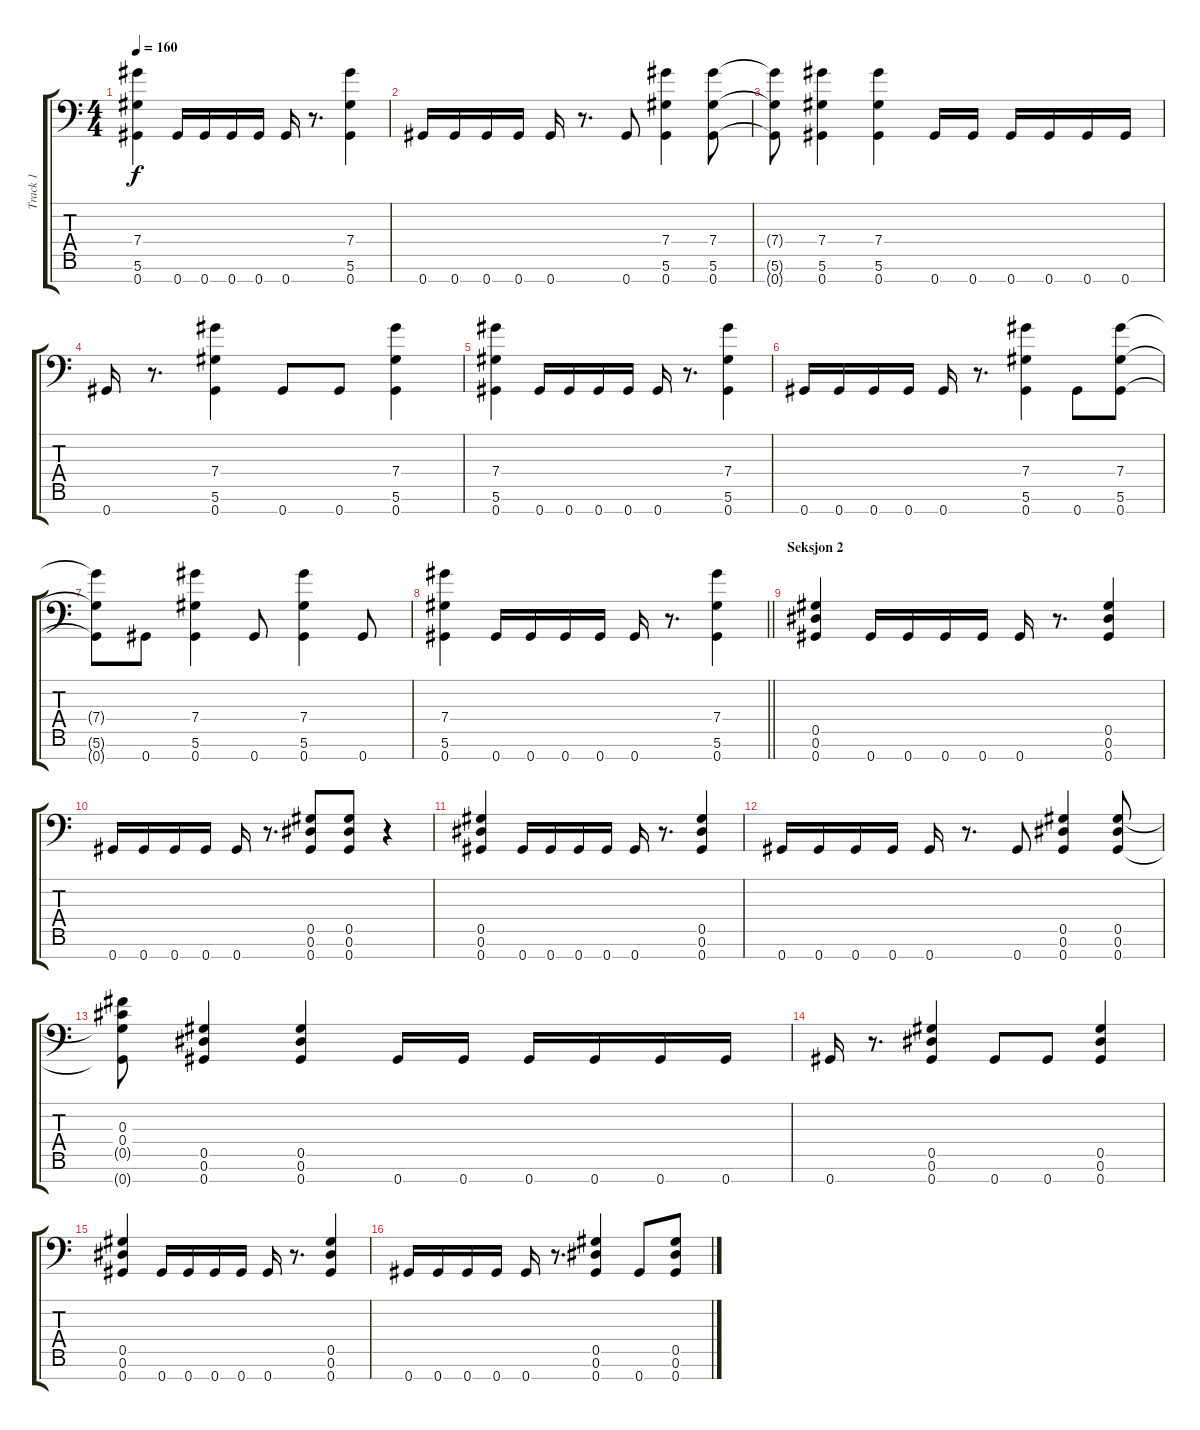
\track ("Track 1" "Track 1") {instrument distortionguitar}
\staff {score tabs}
\tuning (Eb4 Bb3 Gb3 Db3 Ab2 Eb2 Ab1) {hide}
\ts (4 4)
\tempo 160
\clef f4
\ks c
(7.4 5.6 0.7).4{dy f} 0.7.16 0.7.16 0.7.16 0.7.16 0.7.16 r.8{d} (7.4 5.6 0.7).4 |
0.7.16 0.7.16 0.7.16 0.7.16 0.7.16 r.8{d} 0.7.8 (7.4 5.6 0.7).4 (7.4 5.6 0.7).8 |
(7.4{t} 5.6{t} 0.7{t}).8 (7.4 5.6 0.7).4 (7.4 5.6 0.7).4 0.7.16 0.7.16 0.7.16 0.7.16 0.7.16 0.7.16 |
0.7.16 r.8{d} (7.4 5.6 0.7).4 0.7.8 0.7.8 (7.4 5.6 0.7).4 |
(7.4 5.6 0.7).4 0.7.16 0.7.16 0.7.16 0.7.16 0.7.16 r.8{d} (7.4 5.6 0.7).4 |
0.7.16 0.7.16 0.7.16 0.7.16 0.7.16 r.8{d} (7.4 5.6 0.7).4 0.7.8 (7.4 5.6 0.7).8 |
(7.4{t} 5.6{t} 0.7{t}).8 0.7.8 (7.4 5.6 0.7).4 0.7.8 (7.4 5.6 0.7).4 0.7.8 |
\barLineRight lightlight
(7.4 5.6 0.7).4 0.7.16 0.7.16 0.7.16 0.7.16 0.7.16 r.8{d} (7.4 5.6 0.7).4 |
\section ("" "Seksjon 2")
(0.5 0.6 0.7).4 0.7.16 0.7.16 0.7.16 0.7.16 0.7.16 r.8{d} (0.5 0.6 0.7).4 |
0.7.16 0.7.16 0.7.16 0.7.16 0.7.16 r.8{d} (0.5 0.6 0.7).8 (0.5 0.6 0.7).8 r.4 |
(0.5 0.6 0.7).4 0.7.16 0.7.16 0.7.16 0.7.16 0.7.16 r.8{d} (0.5 0.6 0.7).4 |
0.7.16 0.7.16 0.7.16 0.7.16 0.7.16 r.8{d} 0.7.8 (0.5 0.6 0.7).4 (0.5 0.6 0.7).8 |
(0.3 0.4 0.5{t} 0.7{t}).8 (0.5 0.6 0.7).4 (0.5 0.6 0.7).4 0.7.16 0.7.16 0.7.16 0.7.16 0.7.16 0.7.16 |
0.7.16 r.8{d} (0.5 0.6 0.7).4 0.7.8 0.7.8 (0.5 0.6 0.7).4 |
(0.5 0.6 0.7).4 0.7.16 0.7.16 0.7.16 0.7.16 0.7.16 r.8{d} (0.5 0.6 0.7).4 |
0.7.16 0.7.16 0.7.16 0.7.16 0.7.16 r.8{d} (0.5 0.6 0.7).4 0.7.8 (0.5 0.6 0.7).8
